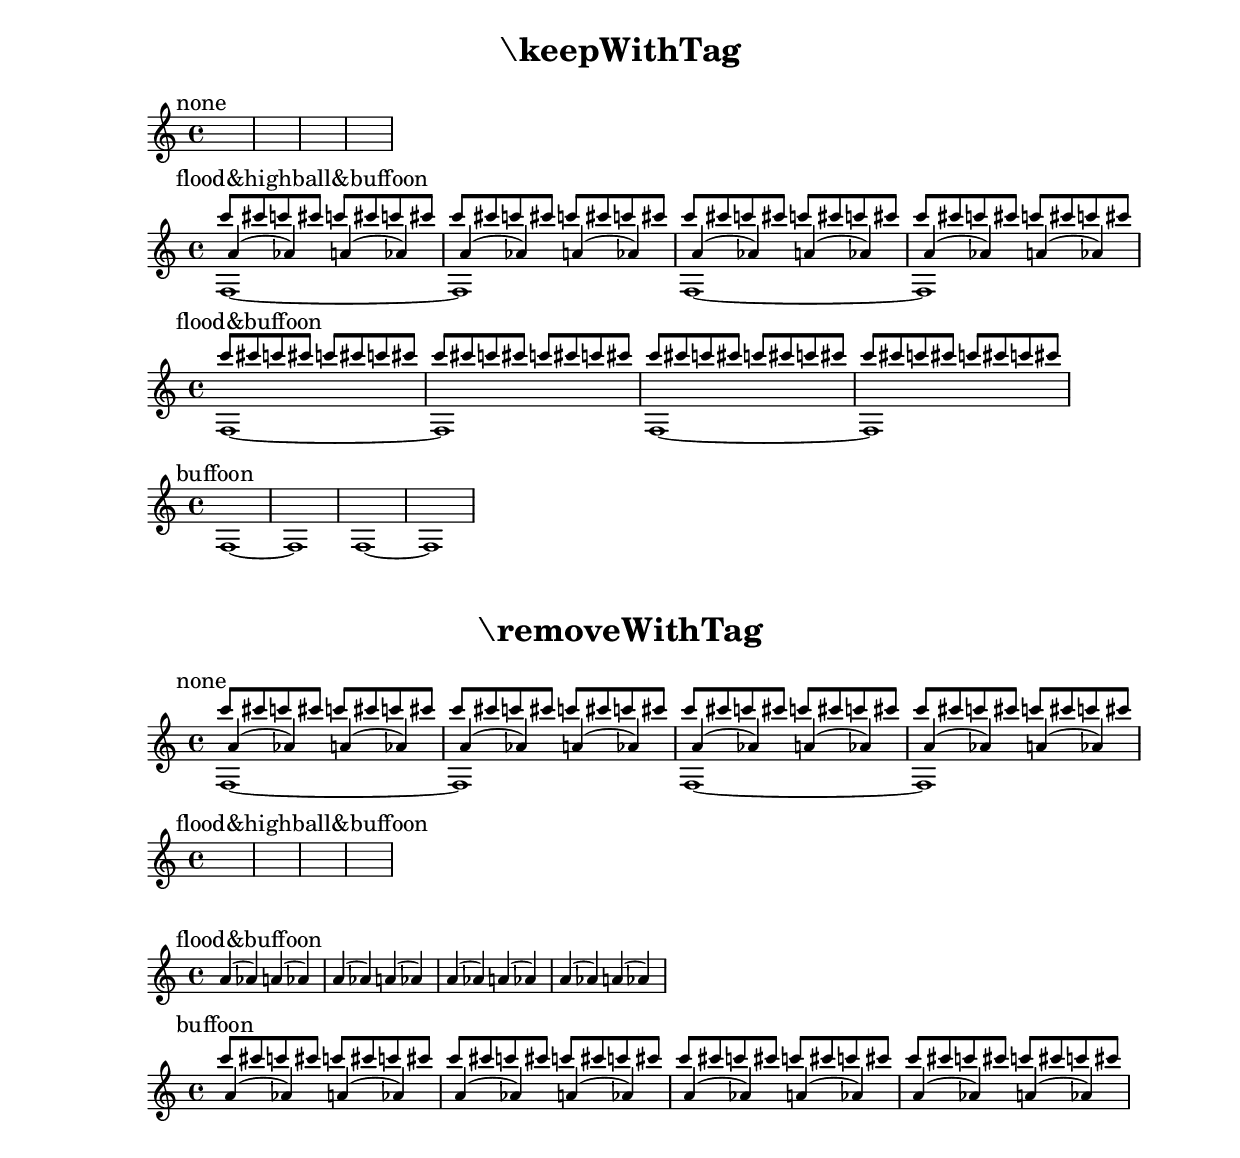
\version "2.17.6"
\header {

  texidoc = "The @code{\\removeWithTag} and @code{\\keepWithTag}
commands can name multiple tags to remove or to keep."

}

\layout { ragged-right= ##t }

music =
<<
  \tag #'flood \new Voice { \voiceOne \repeat unfold 16 { c'''8 cis'''8 } }
  \tag #'highball \new Voice { \voiceThree \repeat unfold 8 { a'4( as') } }
  \tag #'buffoon \new Voice { \voiceFour \repeat unfold 2 { f1~ f } }
>>

demo =
#(define-music-function (parser location fun syms m)
  (ly:music-function? symbol-list? ly:music?)
  #{
    \new Staff
    <<
      { \mark #(string-join (map symbol->string syms) "&") \skip 1*4 }
      $fun #syms #m
    >>
  #})

#(set-global-staff-size 16)

\markuplist {
  \fill-line { \center-column \fontsize #5 \bold { "\\keepWithTag" } }
  \vspace #1
}
\demo #keepWithTag #'(none) \music
\demo #keepWithTag #'(flood highball buffoon) \music
\demo #keepWithTag #'(flood buffoon) \music
\demo #keepWithTag #'(buffoon) \music

\markup \vspace #2

\markuplist {
  \fill-line { \center-column \fontsize #5 \bold { "\\removeWithTag" } }
  \vspace #1
}
\demo #removeWithTag #'(none) \music
\demo #removeWithTag #'(flood highball buffoon) \music
\demo #removeWithTag #'(flood buffoon) \music
\demo #removeWithTag #'(buffoon) \music
